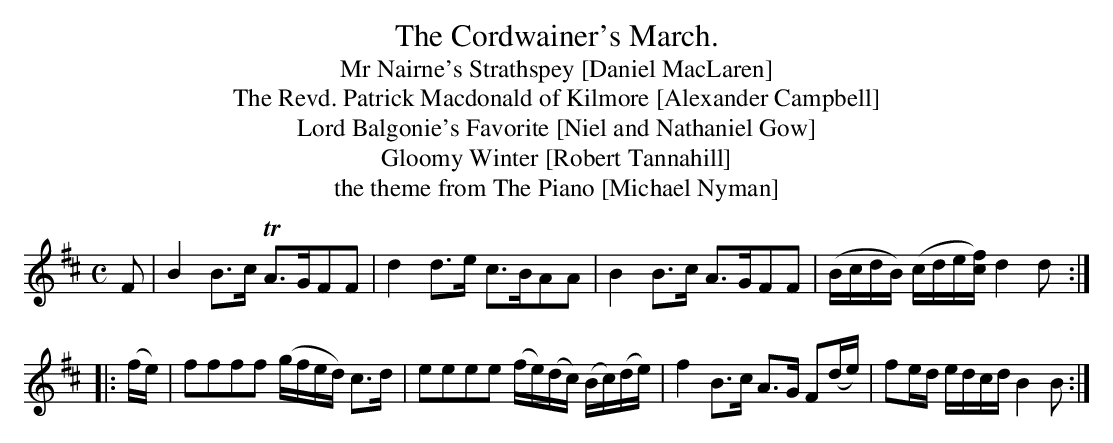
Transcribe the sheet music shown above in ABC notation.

X:1
T:The Cordwainer's March.
T:Mr Nairne's Strathspey [Daniel MacLaren]
T:The Revd. Patrick Macdonald of Kilmore [Alexander Campbell]
T:Lord Balgonie's Favorite [Niel and Nathaniel Gow]
T:Gloomy Winter [Robert Tannahill]
T:the theme from The Piano [Michael Nyman]
M:C
L:1/8
K:BMin
F|B2B>c TA>GFF | d2         d>e           c>BAA |\
  B2B>c  A>GFF |(B/c/d/B/) (c/d/e/[c/f/]) d2  d::
(f/e/)|ffff  (g/f/e/d/) c>d    |eeee          (f/e/)(d/c/) (B/c/)(d/e/)|\
       f2B>c  A>G       F(d/e/)|fe/d/ e/d/c/d/ B2           B         :|
